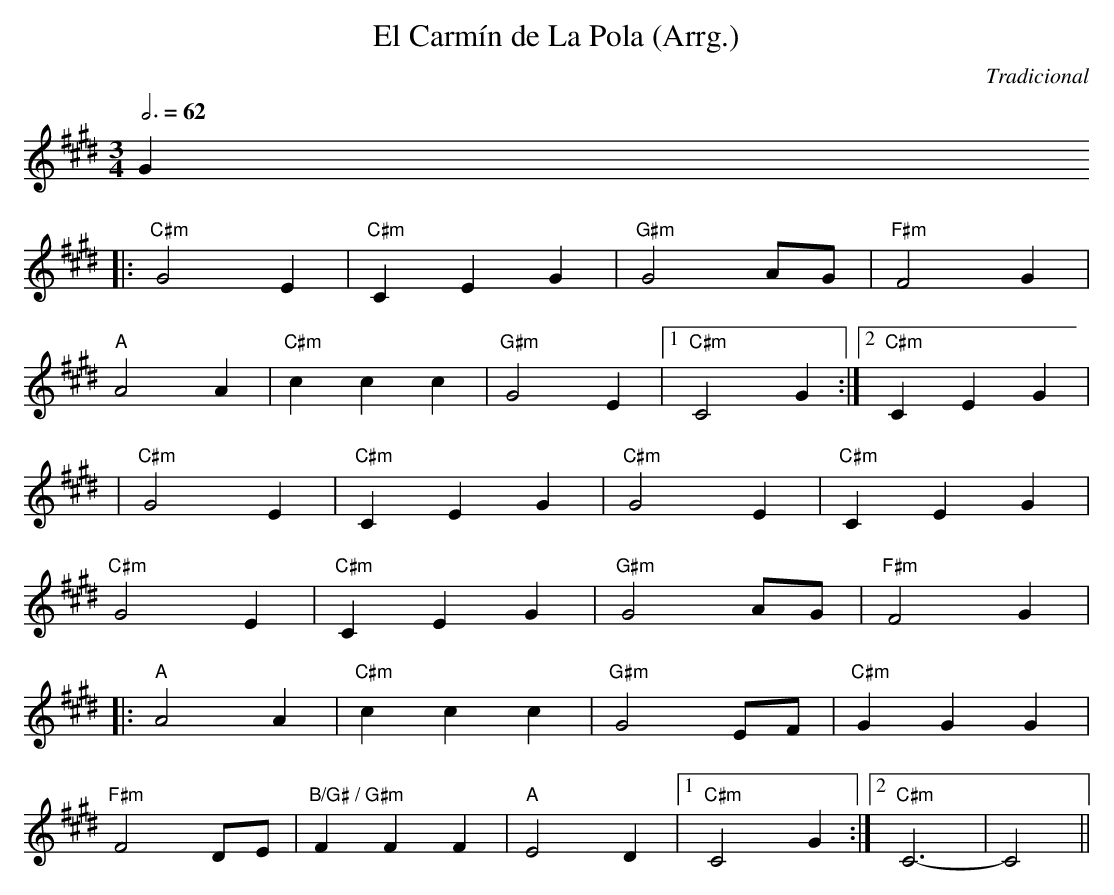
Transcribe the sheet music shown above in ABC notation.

X:1
T:El Carmín de La Pola (Arrg.)
C:Tradicional
M:3/4
L:1/4
Q:3/4=62
K:E
G
|:"C#m"G2 E|"C#m"CEG|"G#m"G2 A/G/|"F#m"F2 G|
"A"A2 A|"C#m"ccc|"G#m"G2 E|[1 "C#m"C2 G :|[2 "C#m"CEG|
|"C#m"G2 E|"C#m"CEG|"C#m"G2 E|"C#m"CEG|
"C#m"G2 E|"C#m"CEG|"G#m"G2 A/G/|"F#m"F2 G|
|:"A"A2 A|"C#m"ccc|"G#m"G2 E/F/|"C#m"GGG|
"F#m"F2 D/E/|"B/G# / G#m"FFF|"A"E2 D|[1 "C#m"C2 G :|[2 "C#m" C3-|C2||
